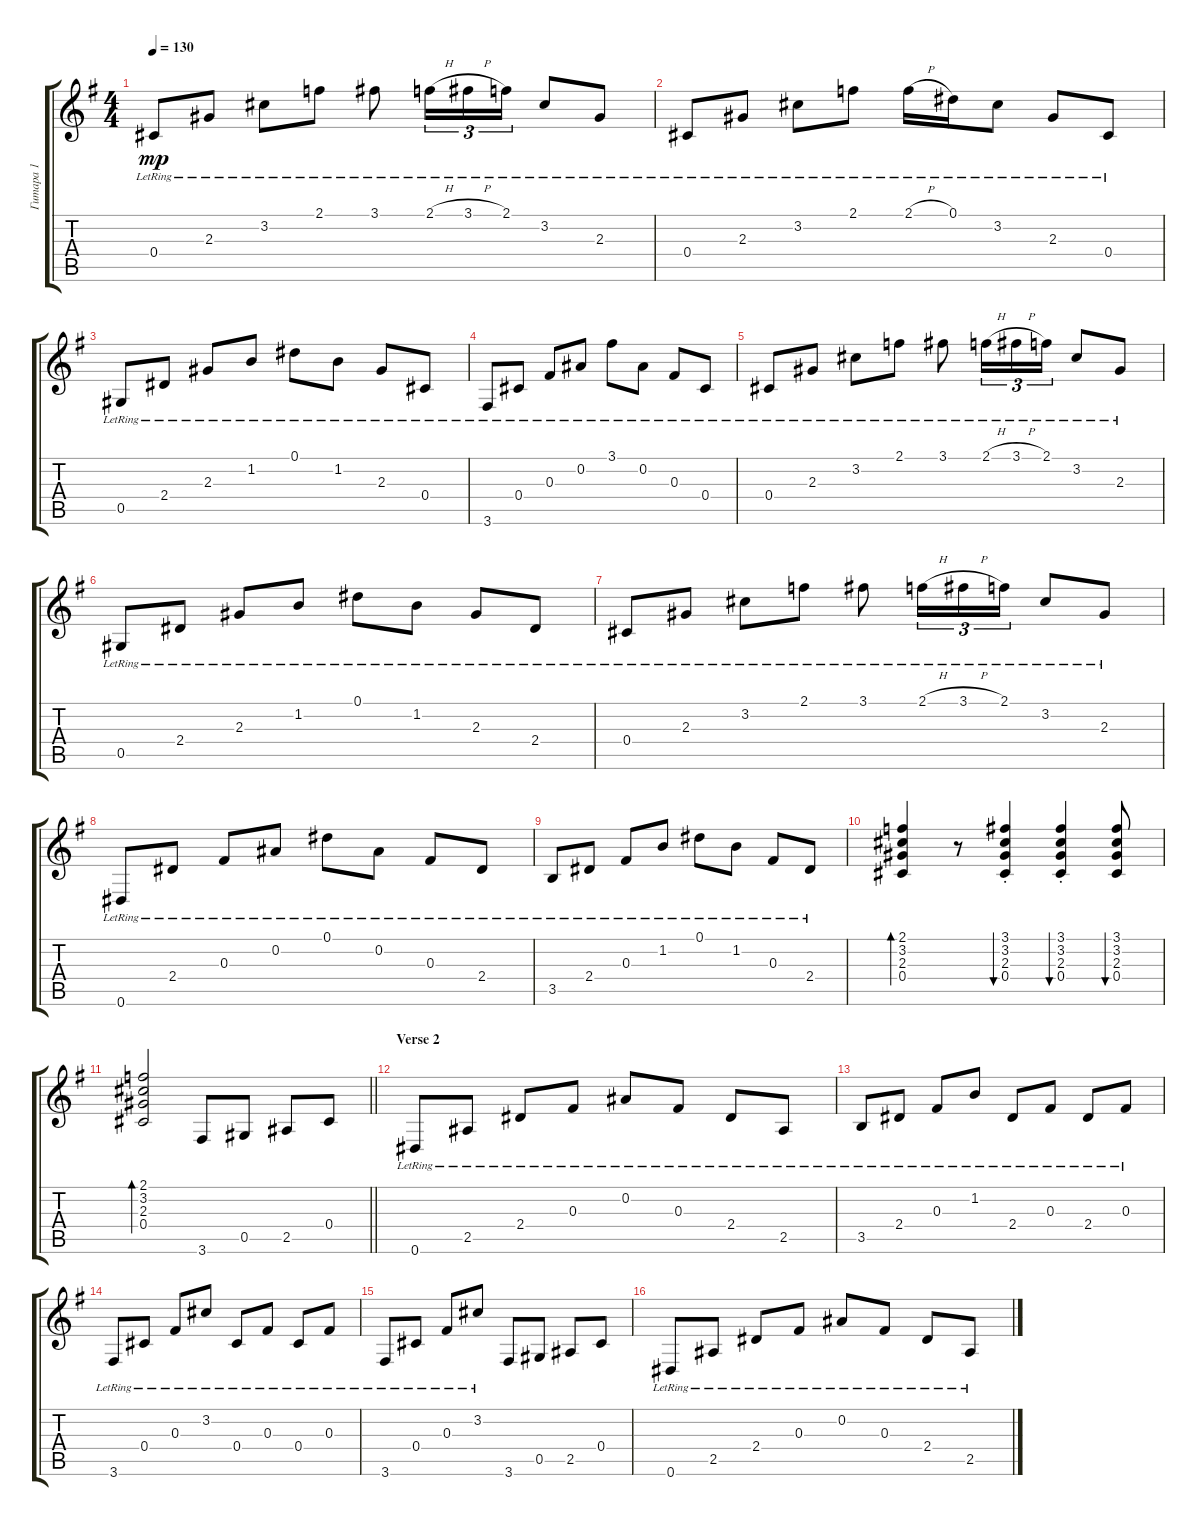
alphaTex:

\track ("Гитара 1" "Гитара 1") {instrument acousticguitarsteel}
\staff {score tabs}
\tuning (Eb4 Bb3 Gb3 Db3 Ab2 Eb2) {hide}
\ts (4 4)
\tempo 130
\clef g2
\ks eminor
0.4{lr}.8{dy mp} 2.3{lr}.8 3.2{lr}.8 2.1{lr}.8 3.1{lr}.8 2.1{h lr}.16{tu (3 2)} 3.1{h lr}.16{tu (3 2)} 2.1{lr}.16{tu (3 2)} 3.2{lr}.8 2.3{lr}.8 |
0.4{lr}.8 2.3{lr}.8 3.2{lr}.8 2.1{lr}.8 2.1{h lr}.16 0.1{lr}.16 3.2{lr}.8 2.3{lr}.8 0.4{lr}.8 |
0.5{lr}.8 2.4{lr}.8 2.3{lr}.8 1.2{lr}.8 0.1{lr}.8 1.2{lr}.8 2.3{lr}.8 0.4{lr}.8 |
3.6{lr}.8 0.4{lr}.8 0.3{lr}.8 0.2{lr}.8 3.1{lr}.8 0.2{lr}.8 0.3{lr}.8 0.4{lr}.8 |
0.4{lr}.8 2.3{lr}.8 3.2{lr}.8 2.1{lr}.8 3.1{lr}.8 2.1{h lr}.16{tu (3 2)} 3.1{h lr}.16{tu (3 2)} 2.1{lr}.16{tu (3 2)} 3.2{lr}.8 2.3{lr}.8 |
0.5{lr}.8 2.4{lr}.8 2.3{lr}.8 1.2{lr}.8 0.1{lr}.8 1.2{lr}.8 2.3{lr}.8 2.4{lr}.8 |
0.4{lr}.8 2.3{lr}.8 3.2{lr}.8 2.1{lr}.8 3.1{lr}.8 2.1{h lr}.16{tu (3 2)} 3.1{h lr}.16{tu (3 2)} 2.1{lr}.16{tu (3 2)} 3.2{lr}.8 2.3{lr}.8 |
0.6{lr}.8 2.4{lr}.8 0.3{lr}.8 0.2{lr}.8 0.1{lr}.8 0.2{lr}.8 0.3{lr}.8 2.4{lr}.8 |
3.5{lr}.8 2.4{lr}.8 0.3{lr}.8 1.2{lr}.8 0.1{lr}.8 1.2{lr}.8 0.3{lr}.8 2.4{lr}.8 |
(2.1 3.2 2.3 0.4).4{bd 120} r.8 (3.1{st} 3.2{st} 2.3{st} 0.4{st}).4{bu 60} (3.1{st} 3.2{st} 2.3{st} 0.4{st}).4{bu 60} (3.1 3.2 2.3 0.4).8{bu 60} |
\barLineRight lightlight
(2.1 3.2 2.3 0.4).2{bd 120} 3.6.8 0.5.8 2.5.8 0.4.8 |
\section ("" "Verse 2")
0.6{lr}.8 2.5{lr}.8 2.4{lr}.8 0.3{lr}.8 0.2{lr}.8 0.3{lr}.8 2.4{lr}.8 2.5{lr}.8 |
3.5{lr}.8 2.4{lr}.8 0.3{lr}.8 1.2{lr}.8 2.4{lr}.8 0.3{lr}.8 2.4{lr}.8 0.3{lr}.8 |
3.6{lr}.8 0.4{lr}.8 0.3{lr}.8 3.2{lr}.8 0.4{lr}.8 0.3{lr}.8 0.4{lr}.8 0.3{lr}.8 |
3.6{lr}.8 0.4{lr}.8 0.3{lr}.8 3.2{lr}.8 3.6.8 0.5.8 2.5.8 0.4.8 |
0.6{lr}.8 2.5{lr}.8 2.4{lr}.8 0.3{lr}.8 0.2{lr}.8 0.3{lr}.8 2.4{lr}.8 2.5{lr}.8
